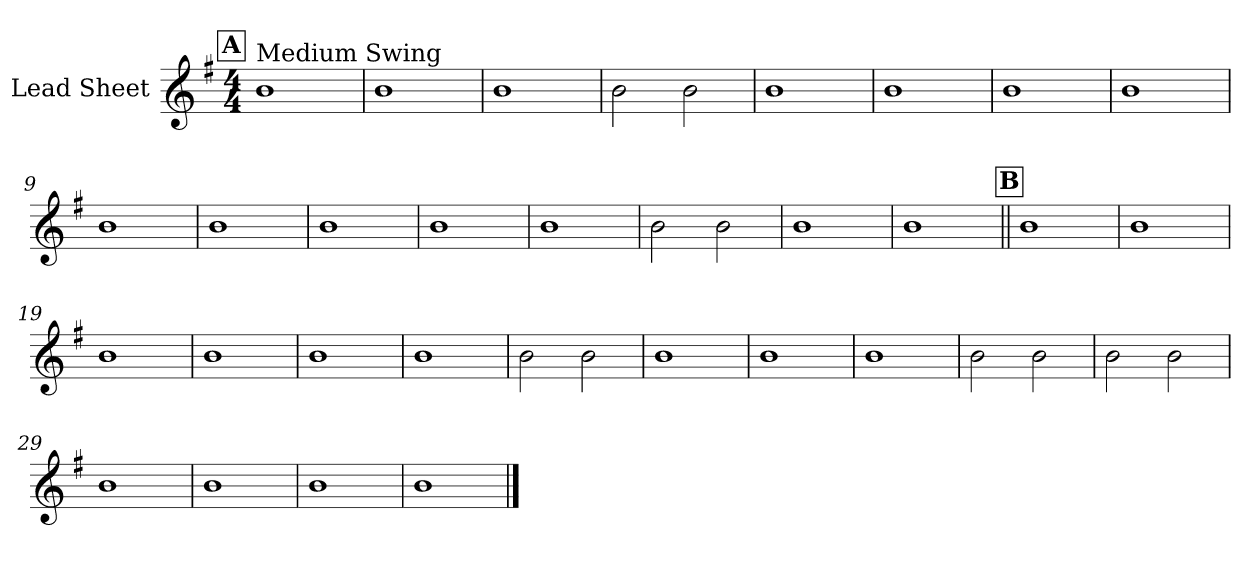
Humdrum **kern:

**kern
*part1
*staff1
*I"Lead Sheet
*clefG2
*k[f#]
*G:
*M4/4
!!LO:REH:place=s1:a:fs=14:t=A
=1
!LO:TX:a:t=Medium Swing
1b
=2
1b
=3
1b
=4
2b\
2b\
!!LO:LB:g=z
=5
1b
=6
1b
=7
1b
=8
1b
!!LO:LB:g=z
=9
1b
=10
1b
=11
1b
=12
1b
!!LO:LB:g=z
=13
1b
=14
2b\
2b\
=15
1b
=16
1b
!!LO:LB:g=z
!!LO:REH:place=s1:a:fs=14:t=B
=17||
1b
=18
1b
=19
1b
=20
1b
!!LO:LB:g=z
=21
1b
=22
1b
=23
2b\
2b\
=24
1b
!!LO:LB:g=z
=25
1b
=26
1b
=27
2b\
2b\
=28
2b\
2b\
!!LO:LB:g=z
=29
1b
=30
1b
=31
1b
=32
1b
==
*-
